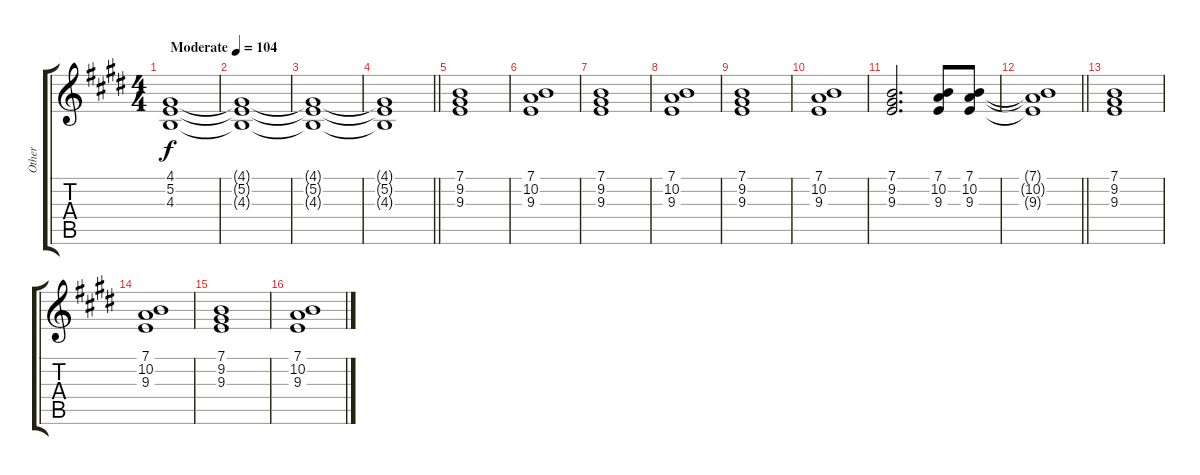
\track ("Other" "Other") {instrument lead1square}
\staff {score tabs}
\tuning (E4 B3 G3 D3 A2 E2) {hide}
\ts (4 4)
\tempo (104 "Moderate")
\clef g2
\ks e
(4.1 5.2 4.3).1{dy f instrument lead1square} |
(4.1{t} 5.2{t} 4.3{t}).1 |
(4.1{t} 5.2{t} 4.3{t}).1 |
\barLineRight lightlight
(4.1{t} 5.2{t} 4.3{t}).1 |
(7.1 9.2 9.3).1 |
(7.1 10.2 9.3).1 |
(7.1 9.2 9.3).1 |
(7.1 10.2 9.3).1 |
(7.1 9.2 9.3).1 |
(7.1 10.2 9.3).1 |
(7.1 9.2 9.3).2{d} (7.1 10.2 9.3).8 (7.1 10.2 9.3).8 |
\barLineRight lightlight
(7.1{t} 10.2{t} 9.3{t}).1 |
(7.1 9.2 9.3).1 |
(7.1 10.2 9.3).1 |
(7.1 9.2 9.3).1 |
(7.1 10.2 9.3).1
